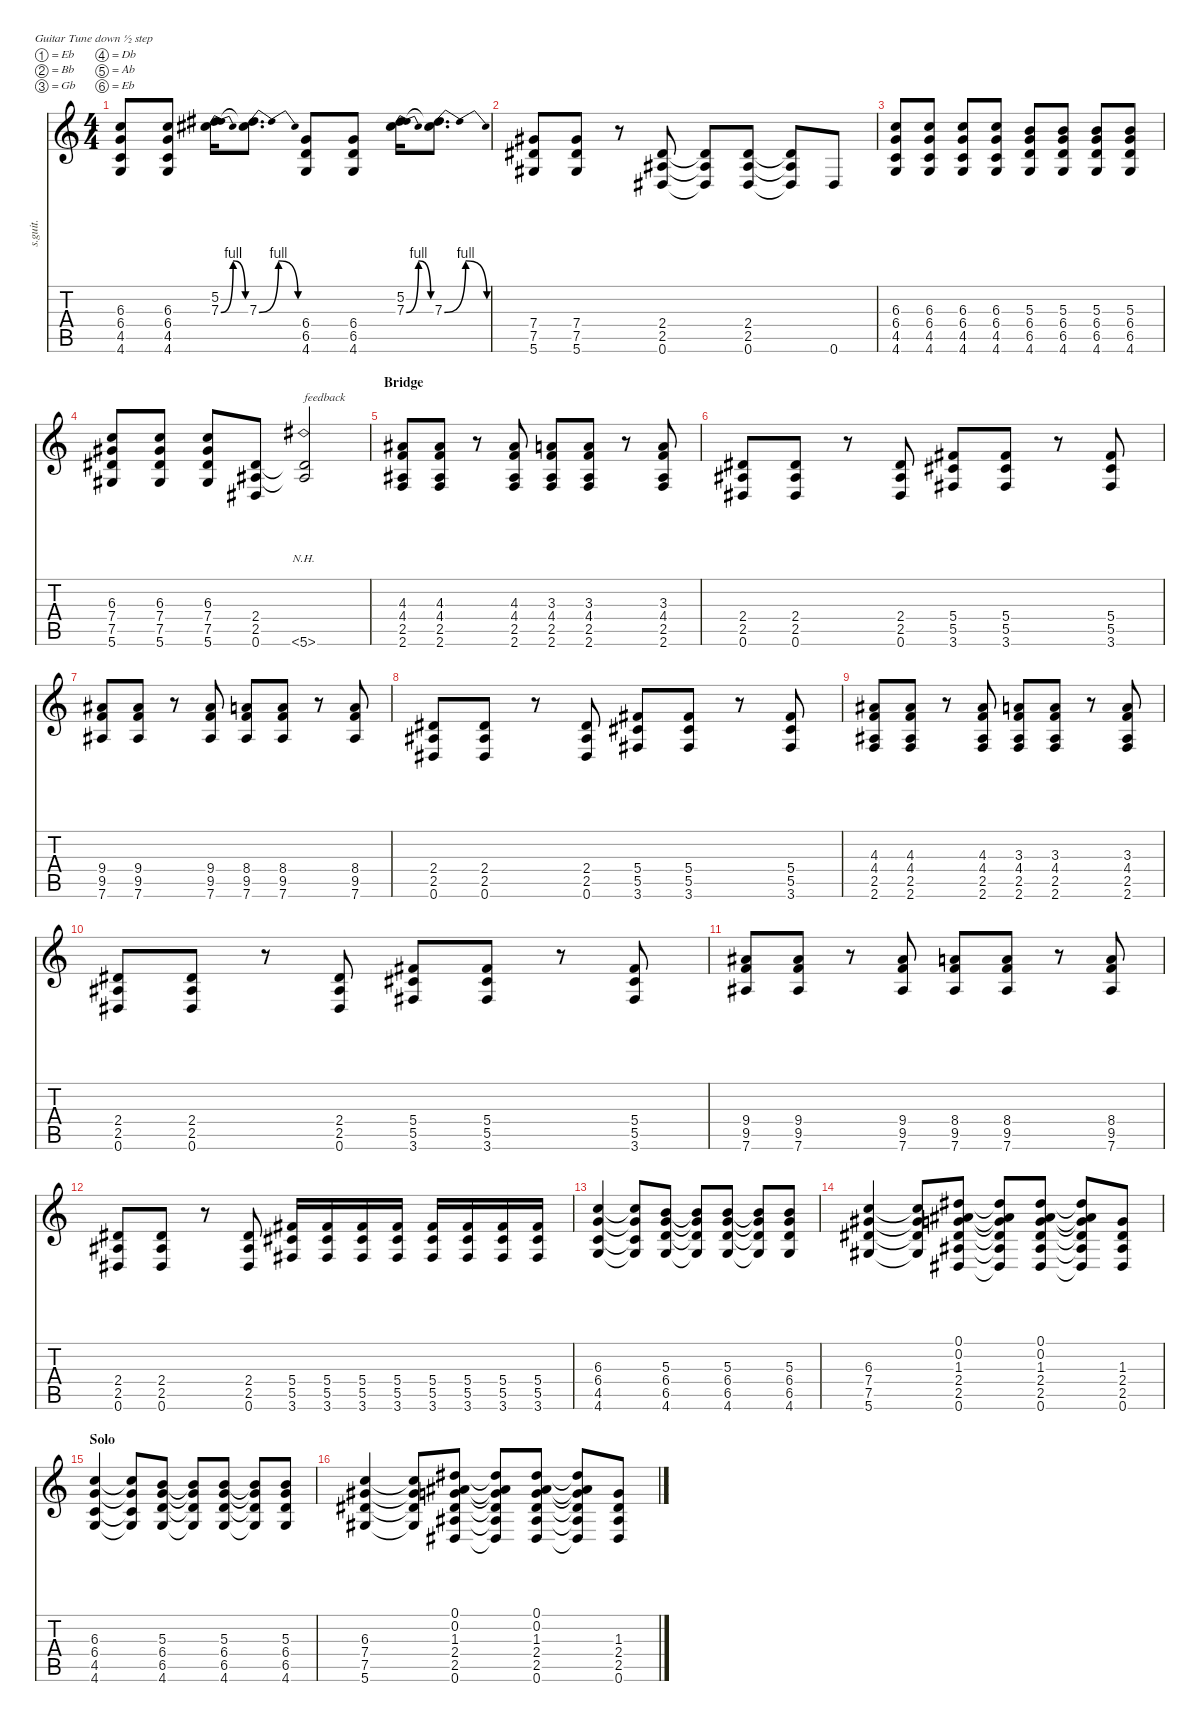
\defaultSystemsLayout 4
\hideDynamics
\bracketExtendMode nobrackets
\track ("Rhythm Guitar (Brian Bell)" "s.guit.") {instrument overdrivenguitar}
\staff {score tabs}
\tuning (Eb4 Bb3 Gb3 Db3 Ab2 Eb2)
\ts (4 4)
\tempo (76 hide)
\clef g2
\ks c
(6.3 6.4 4.5 4.6).8{lyrics (0 "") lyrics (1 "") lyrics (2 "") lyrics (3 "") lyrics (4 "") lyrics (5 "") lyrics (6 "") lyrics (7 "") lyrics (8 "") lyrics (9 "") dy f} (6.3 6.4 4.5 4.6).8{lyrics (0 "") lyrics (1 "") lyrics (2 "") lyrics (3 "") lyrics (4 "") lyrics (5 "") lyrics (6 "") lyrics (7 "") lyrics (8 "") lyrics (9 "")} (5.2{acc #} 7.3{be (bendrelease 0 0 30 4 30 4 60 0) acc #}).16{lyrics (0 "") lyrics (1 "") lyrics (2 "") lyrics (3 "") lyrics (4 "") lyrics (5 "") lyrics (6 "") lyrics (7 "") lyrics (8 "") lyrics (9 "")} (5.2{t acc #} 7.3{be (bendrelease 0 0 30 4 30 4 60 0) acc #}).8{d lyrics (0 "") lyrics (1 "") lyrics (2 "") lyrics (3 "") lyrics (4 "") lyrics (5 "") lyrics (6 "") lyrics (7 "") lyrics (8 "") lyrics (9 "")} (6.4 6.5 4.6).8{lyrics (0 "") lyrics (1 "") lyrics (2 "") lyrics (3 "") lyrics (4 "") lyrics (5 "") lyrics (6 "") lyrics (7 "") lyrics (8 "") lyrics (9 "")} (6.4 6.5 4.6).8{lyrics (0 "") lyrics (1 "") lyrics (2 "") lyrics (3 "") lyrics (4 "") lyrics (5 "") lyrics (6 "") lyrics (7 "") lyrics (8 "") lyrics (9 "")} (5.2{acc #} 7.3{be (bendrelease 0 0 30 4 30 4 60 0) acc #}).16{lyrics (0 "") lyrics (1 "") lyrics (2 "") lyrics (3 "") lyrics (4 "") lyrics (5 "") lyrics (6 "") lyrics (7 "") lyrics (8 "") lyrics (9 "")} (5.2{t acc #} 7.3{be (bendrelease 0 0 30 4 30 4 60 0) acc #}).8{d lyrics (0 "") lyrics (1 "") lyrics (2 "") lyrics (3 "") lyrics (4 "") lyrics (5 "") lyrics (6 "") lyrics (7 "") lyrics (8 "") lyrics (9 "")} |
(7.4{acc #} 7.5{acc #} 5.6{acc #}).8{lyrics (0 "") lyrics (1 "") lyrics (2 "") lyrics (3 "") lyrics (4 "") lyrics (5 "") lyrics (6 "") lyrics (7 "") lyrics (8 "") lyrics (9 "")} (7.4{acc #} 7.5{acc #} 5.6{acc #}).8{lyrics (0 "") lyrics (1 "") lyrics (2 "") lyrics (3 "") lyrics (4 "") lyrics (5 "") lyrics (6 "") lyrics (7 "") lyrics (8 "") lyrics (9 "")} r.8 (2.4{acc #} 2.5{acc #} 0.6{acc #}).8{lyrics (0 "") lyrics (1 "") lyrics (2 "") lyrics (3 "") lyrics (4 "") lyrics (5 "") lyrics (6 "") lyrics (7 "") lyrics (8 "") lyrics (9 "")} (2.4{t acc #} 2.5{t acc #} 0.6{t acc #}).8{lyrics (0 "") lyrics (1 "") lyrics (2 "") lyrics (3 "") lyrics (4 "") lyrics (5 "") lyrics (6 "") lyrics (7 "") lyrics (8 "") lyrics (9 "")} (2.4{acc #} 2.5{acc #} 0.6{acc #}).8{lyrics (0 "") lyrics (1 "") lyrics (2 "") lyrics (3 "") lyrics (4 "") lyrics (5 "") lyrics (6 "") lyrics (7 "") lyrics (8 "") lyrics (9 "")} (2.4{t acc #} 2.5{t acc #} 0.6{t acc #}).8{lyrics (0 "") lyrics (1 "") lyrics (2 "") lyrics (3 "") lyrics (4 "") lyrics (5 "") lyrics (6 "") lyrics (7 "") lyrics (8 "") lyrics (9 "")} 0.6{acc #}.8{lyrics (0 "") lyrics (1 "") lyrics (2 "") lyrics (3 "") lyrics (4 "") lyrics (5 "") lyrics (6 "") lyrics (7 "") lyrics (8 "") lyrics (9 "")} |
(6.3 6.4 4.5 4.6).8{lyrics (0 "") lyrics (1 "") lyrics (2 "") lyrics (3 "") lyrics (4 "") lyrics (5 "") lyrics (6 "") lyrics (7 "") lyrics (8 "") lyrics (9 "")} (6.3 6.4 4.5 4.6).8{lyrics (0 "") lyrics (1 "") lyrics (2 "") lyrics (3 "") lyrics (4 "") lyrics (5 "") lyrics (6 "") lyrics (7 "") lyrics (8 "") lyrics (9 "")} (6.3 6.4 4.5 4.6).8{lyrics (0 "") lyrics (1 "") lyrics (2 "") lyrics (3 "") lyrics (4 "") lyrics (5 "") lyrics (6 "") lyrics (7 "") lyrics (8 "") lyrics (9 "")} (6.3 6.4 4.5 4.6).8{lyrics (0 "") lyrics (1 "") lyrics (2 "") lyrics (3 "") lyrics (4 "") lyrics (5 "") lyrics (6 "") lyrics (7 "") lyrics (8 "") lyrics (9 "")} (5.3 6.4 6.5 4.6).8{lyrics (0 "") lyrics (1 "") lyrics (2 "") lyrics (3 "") lyrics (4 "") lyrics (5 "") lyrics (6 "") lyrics (7 "") lyrics (8 "") lyrics (9 "")} (5.3 6.4 6.5 4.6).8{lyrics (0 "") lyrics (1 "") lyrics (2 "") lyrics (3 "") lyrics (4 "") lyrics (5 "") lyrics (6 "") lyrics (7 "") lyrics (8 "") lyrics (9 "")} (5.3 6.4 6.5 4.6).8{lyrics (0 "") lyrics (1 "") lyrics (2 "") lyrics (3 "") lyrics (4 "") lyrics (5 "") lyrics (6 "") lyrics (7 "") lyrics (8 "") lyrics (9 "")} (5.3 6.4 6.5 4.6).8{lyrics (0 "") lyrics (1 "") lyrics (2 "") lyrics (3 "") lyrics (4 "") lyrics (5 "") lyrics (6 "") lyrics (7 "") lyrics (8 "") lyrics (9 "")} |
(6.3 7.4{acc #} 7.5{acc #} 5.6{acc #}).8{lyrics (0 "") lyrics (1 "") lyrics (2 "") lyrics (3 "") lyrics (4 "") lyrics (5 "") lyrics (6 "") lyrics (7 "") lyrics (8 "") lyrics (9 "")} (6.3 7.4{acc #} 7.5{acc #} 5.6{acc #}).8{lyrics (0 "") lyrics (1 "") lyrics (2 "") lyrics (3 "") lyrics (4 "") lyrics (5 "") lyrics (6 "") lyrics (7 "") lyrics (8 "") lyrics (9 "")} (6.3 7.4{acc #} 7.5{acc #} 5.6{acc #}).8{lyrics (0 "") lyrics (1 "") lyrics (2 "") lyrics (3 "") lyrics (4 "") lyrics (5 "") lyrics (6 "") lyrics (7 "") lyrics (8 "") lyrics (9 "")} (2.4{acc #} 2.5{acc #} 0.6{acc #}).8{lyrics (0 "") lyrics (1 "") lyrics (2 "") lyrics (3 "") lyrics (4 "") lyrics (5 "") lyrics (6 "") lyrics (7 "") lyrics (8 "") lyrics (9 "")} (2.4{t acc #} 2.5{t acc #} 5.6{nh acc #}).2{txt "feedback" lyrics (0 "") lyrics (1 "") lyrics (2 "") lyrics (3 "") lyrics (4 "") lyrics (5 "") lyrics (6 "") lyrics (7 "") lyrics (8 "") lyrics (9 "")} |
\section ("" "Bridge")
(4.3{acc #} 4.4 2.5{acc #} 2.6).8{lyrics (0 "") lyrics (1 "") lyrics (2 "") lyrics (3 "") lyrics (4 "") lyrics (5 "") lyrics (6 "") lyrics (7 "") lyrics (8 "") lyrics (9 "")} (4.3{acc #} 4.4 2.5{acc #} 2.6).8{lyrics (0 "") lyrics (1 "") lyrics (2 "") lyrics (3 "") lyrics (4 "") lyrics (5 "") lyrics (6 "") lyrics (7 "") lyrics (8 "") lyrics (9 "")} r.8 (4.3{acc #} 4.4 2.5{acc #} 2.6).8{lyrics (0 "") lyrics (1 "") lyrics (2 "") lyrics (3 "") lyrics (4 "") lyrics (5 "") lyrics (6 "") lyrics (7 "") lyrics (8 "") lyrics (9 "")} (3.3 4.4 2.5{acc #} 2.6).8{lyrics (0 "") lyrics (1 "") lyrics (2 "") lyrics (3 "") lyrics (4 "") lyrics (5 "") lyrics (6 "") lyrics (7 "") lyrics (8 "") lyrics (9 "")} (3.3 4.4 2.5{acc #} 2.6).8{lyrics (0 "") lyrics (1 "") lyrics (2 "") lyrics (3 "") lyrics (4 "") lyrics (5 "") lyrics (6 "") lyrics (7 "") lyrics (8 "") lyrics (9 "")} r.8 (3.3 4.4 2.5{acc #} 2.6).8{lyrics (0 "") lyrics (1 "") lyrics (2 "") lyrics (3 "") lyrics (4 "") lyrics (5 "") lyrics (6 "") lyrics (7 "") lyrics (8 "") lyrics (9 "")} |
(2.4{acc #} 2.5{acc #} 0.6{acc #}).8{lyrics (0 "") lyrics (1 "") lyrics (2 "") lyrics (3 "") lyrics (4 "") lyrics (5 "") lyrics (6 "") lyrics (7 "") lyrics (8 "") lyrics (9 "")} (2.4{acc #} 2.5{acc #} 0.6{acc #}).8{lyrics (0 "") lyrics (1 "") lyrics (2 "") lyrics (3 "") lyrics (4 "") lyrics (5 "") lyrics (6 "") lyrics (7 "") lyrics (8 "") lyrics (9 "")} r.8 (2.4{acc #} 2.5{acc #} 0.6{acc #}).8{lyrics (0 "") lyrics (1 "") lyrics (2 "") lyrics (3 "") lyrics (4 "") lyrics (5 "") lyrics (6 "") lyrics (7 "") lyrics (8 "") lyrics (9 "")} (5.4{acc #} 5.5{acc #} 3.6{acc #}).8{lyrics (0 "") lyrics (1 "") lyrics (2 "") lyrics (3 "") lyrics (4 "") lyrics (5 "") lyrics (6 "") lyrics (7 "") lyrics (8 "") lyrics (9 "")} (5.4{acc #} 5.5{acc #} 3.6{acc #}).8{lyrics (0 "") lyrics (1 "") lyrics (2 "") lyrics (3 "") lyrics (4 "") lyrics (5 "") lyrics (6 "") lyrics (7 "") lyrics (8 "") lyrics (9 "")} r.8 (5.4{acc #} 5.5{acc #} 3.6{acc #}).8{lyrics (0 "") lyrics (1 "") lyrics (2 "") lyrics (3 "") lyrics (4 "") lyrics (5 "") lyrics (6 "") lyrics (7 "") lyrics (8 "") lyrics (9 "")} |
(9.4{acc #} 9.5 7.6{acc #}).8{lyrics (0 "") lyrics (1 "") lyrics (2 "") lyrics (3 "") lyrics (4 "") lyrics (5 "") lyrics (6 "") lyrics (7 "") lyrics (8 "") lyrics (9 "")} (9.4{acc #} 9.5 7.6{acc #}).8{lyrics (0 "") lyrics (1 "") lyrics (2 "") lyrics (3 "") lyrics (4 "") lyrics (5 "") lyrics (6 "") lyrics (7 "") lyrics (8 "") lyrics (9 "")} r.8 (9.4{acc #} 9.5 7.6{acc #}).8{lyrics (0 "") lyrics (1 "") lyrics (2 "") lyrics (3 "") lyrics (4 "") lyrics (5 "") lyrics (6 "") lyrics (7 "") lyrics (8 "") lyrics (9 "")} (8.4 9.5 7.6{acc #}).8{lyrics (0 "") lyrics (1 "") lyrics (2 "") lyrics (3 "") lyrics (4 "") lyrics (5 "") lyrics (6 "") lyrics (7 "") lyrics (8 "") lyrics (9 "")} (8.4 9.5 7.6{acc #}).8{lyrics (0 "") lyrics (1 "") lyrics (2 "") lyrics (3 "") lyrics (4 "") lyrics (5 "") lyrics (6 "") lyrics (7 "") lyrics (8 "") lyrics (9 "")} r.8 (8.4 9.5 7.6{acc #}).8{lyrics (0 "") lyrics (1 "") lyrics (2 "") lyrics (3 "") lyrics (4 "") lyrics (5 "") lyrics (6 "") lyrics (7 "") lyrics (8 "") lyrics (9 "")} |
(2.4{acc #} 2.5{acc #} 0.6{acc #}).8{lyrics (0 "") lyrics (1 "") lyrics (2 "") lyrics (3 "") lyrics (4 "") lyrics (5 "") lyrics (6 "") lyrics (7 "") lyrics (8 "") lyrics (9 "")} (2.4{acc #} 2.5{acc #} 0.6{acc #}).8{lyrics (0 "") lyrics (1 "") lyrics (2 "") lyrics (3 "") lyrics (4 "") lyrics (5 "") lyrics (6 "") lyrics (7 "") lyrics (8 "") lyrics (9 "")} r.8 (2.4{acc #} 2.5{acc #} 0.6{acc #}).8{lyrics (0 "") lyrics (1 "") lyrics (2 "") lyrics (3 "") lyrics (4 "") lyrics (5 "") lyrics (6 "") lyrics (7 "") lyrics (8 "") lyrics (9 "")} (5.4{acc #} 5.5{acc #} 3.6{acc #}).8{lyrics (0 "") lyrics (1 "") lyrics (2 "") lyrics (3 "") lyrics (4 "") lyrics (5 "") lyrics (6 "") lyrics (7 "") lyrics (8 "") lyrics (9 "")} (5.4{acc #} 5.5{acc #} 3.6{acc #}).8{lyrics (0 "") lyrics (1 "") lyrics (2 "") lyrics (3 "") lyrics (4 "") lyrics (5 "") lyrics (6 "") lyrics (7 "") lyrics (8 "") lyrics (9 "")} r.8 (5.4{acc #} 5.5{acc #} 3.6{acc #}).8{lyrics (0 "") lyrics (1 "") lyrics (2 "") lyrics (3 "") lyrics (4 "") lyrics (5 "") lyrics (6 "") lyrics (7 "") lyrics (8 "") lyrics (9 "")} |
(4.3{acc #} 4.4 2.5{acc #} 2.6).8{lyrics (0 "") lyrics (1 "") lyrics (2 "") lyrics (3 "") lyrics (4 "") lyrics (5 "") lyrics (6 "") lyrics (7 "") lyrics (8 "") lyrics (9 "")} (4.3{acc #} 4.4 2.5{acc #} 2.6).8{lyrics (0 "") lyrics (1 "") lyrics (2 "") lyrics (3 "") lyrics (4 "") lyrics (5 "") lyrics (6 "") lyrics (7 "") lyrics (8 "") lyrics (9 "")} r.8 (4.3{acc #} 4.4 2.5{acc #} 2.6).8{lyrics (0 "") lyrics (1 "") lyrics (2 "") lyrics (3 "") lyrics (4 "") lyrics (5 "") lyrics (6 "") lyrics (7 "") lyrics (8 "") lyrics (9 "")} (3.3 4.4 2.5{acc #} 2.6).8{lyrics (0 "") lyrics (1 "") lyrics (2 "") lyrics (3 "") lyrics (4 "") lyrics (5 "") lyrics (6 "") lyrics (7 "") lyrics (8 "") lyrics (9 "")} (3.3 4.4 2.5{acc #} 2.6).8{lyrics (0 "") lyrics (1 "") lyrics (2 "") lyrics (3 "") lyrics (4 "") lyrics (5 "") lyrics (6 "") lyrics (7 "") lyrics (8 "") lyrics (9 "")} r.8 (3.3 4.4 2.5{acc #} 2.6).8{lyrics (0 "") lyrics (1 "") lyrics (2 "") lyrics (3 "") lyrics (4 "") lyrics (5 "") lyrics (6 "") lyrics (7 "") lyrics (8 "") lyrics (9 "")} |
(2.4{acc #} 2.5{acc #} 0.6{acc #}).8{lyrics (0 "") lyrics (1 "") lyrics (2 "") lyrics (3 "") lyrics (4 "") lyrics (5 "") lyrics (6 "") lyrics (7 "") lyrics (8 "") lyrics (9 "")} (2.4{acc #} 2.5{acc #} 0.6{acc #}).8{lyrics (0 "") lyrics (1 "") lyrics (2 "") lyrics (3 "") lyrics (4 "") lyrics (5 "") lyrics (6 "") lyrics (7 "") lyrics (8 "") lyrics (9 "")} r.8 (2.4{acc #} 2.5{acc #} 0.6{acc #}).8{lyrics (0 "") lyrics (1 "") lyrics (2 "") lyrics (3 "") lyrics (4 "") lyrics (5 "") lyrics (6 "") lyrics (7 "") lyrics (8 "") lyrics (9 "")} (5.4{acc #} 5.5{acc #} 3.6{acc #}).8{lyrics (0 "") lyrics (1 "") lyrics (2 "") lyrics (3 "") lyrics (4 "") lyrics (5 "") lyrics (6 "") lyrics (7 "") lyrics (8 "") lyrics (9 "")} (5.4{acc #} 5.5{acc #} 3.6{acc #}).8{lyrics (0 "") lyrics (1 "") lyrics (2 "") lyrics (3 "") lyrics (4 "") lyrics (5 "") lyrics (6 "") lyrics (7 "") lyrics (8 "") lyrics (9 "")} r.8 (5.4{acc #} 5.5{acc #} 3.6{acc #}).8{lyrics (0 "") lyrics (1 "") lyrics (2 "") lyrics (3 "") lyrics (4 "") lyrics (5 "") lyrics (6 "") lyrics (7 "") lyrics (8 "") lyrics (9 "")} |
(9.4{acc #} 9.5 7.6{acc #}).8{lyrics (0 "") lyrics (1 "") lyrics (2 "") lyrics (3 "") lyrics (4 "") lyrics (5 "") lyrics (6 "") lyrics (7 "") lyrics (8 "") lyrics (9 "")} (9.4{acc #} 9.5 7.6{acc #}).8{lyrics (0 "") lyrics (1 "") lyrics (2 "") lyrics (3 "") lyrics (4 "") lyrics (5 "") lyrics (6 "") lyrics (7 "") lyrics (8 "") lyrics (9 "")} r.8 (9.4{acc #} 9.5 7.6{acc #}).8{lyrics (0 "") lyrics (1 "") lyrics (2 "") lyrics (3 "") lyrics (4 "") lyrics (5 "") lyrics (6 "") lyrics (7 "") lyrics (8 "") lyrics (9 "")} (8.4 9.5 7.6{acc #}).8{lyrics (0 "") lyrics (1 "") lyrics (2 "") lyrics (3 "") lyrics (4 "") lyrics (5 "") lyrics (6 "") lyrics (7 "") lyrics (8 "") lyrics (9 "")} (8.4 9.5 7.6{acc #}).8{lyrics (0 "") lyrics (1 "") lyrics (2 "") lyrics (3 "") lyrics (4 "") lyrics (5 "") lyrics (6 "") lyrics (7 "") lyrics (8 "") lyrics (9 "")} r.8 (8.4 9.5 7.6{acc #}).8{lyrics (0 "") lyrics (1 "") lyrics (2 "") lyrics (3 "") lyrics (4 "") lyrics (5 "") lyrics (6 "") lyrics (7 "") lyrics (8 "") lyrics (9 "")} |
(2.4{acc #} 2.5{acc #} 0.6{acc #}).8{lyrics (0 "") lyrics (1 "") lyrics (2 "") lyrics (3 "") lyrics (4 "") lyrics (5 "") lyrics (6 "") lyrics (7 "") lyrics (8 "") lyrics (9 "")} (2.4{acc #} 2.5{acc #} 0.6{acc #}).8{lyrics (0 "") lyrics (1 "") lyrics (2 "") lyrics (3 "") lyrics (4 "") lyrics (5 "") lyrics (6 "") lyrics (7 "") lyrics (8 "") lyrics (9 "")} r.8 (2.4{acc #} 2.5{acc #} 0.6{acc #}).8{lyrics (0 "") lyrics (1 "") lyrics (2 "") lyrics (3 "") lyrics (4 "") lyrics (5 "") lyrics (6 "") lyrics (7 "") lyrics (8 "") lyrics (9 "")} (5.4{acc #} 5.5{acc #} 3.6{acc #}).16{lyrics (0 "") lyrics (1 "") lyrics (2 "") lyrics (3 "") lyrics (4 "") lyrics (5 "") lyrics (6 "") lyrics (7 "") lyrics (8 "") lyrics (9 "")} (5.4{acc #} 5.5{acc #} 3.6{acc #}).16{lyrics (0 "") lyrics (1 "") lyrics (2 "") lyrics (3 "") lyrics (4 "") lyrics (5 "") lyrics (6 "") lyrics (7 "") lyrics (8 "") lyrics (9 "")} (5.4{acc #} 5.5{acc #} 3.6{acc #}).16{lyrics (0 "") lyrics (1 "") lyrics (2 "") lyrics (3 "") lyrics (4 "") lyrics (5 "") lyrics (6 "") lyrics (7 "") lyrics (8 "") lyrics (9 "")} (5.4{acc #} 5.5{acc #} 3.6{acc #}).16{lyrics (0 "") lyrics (1 "") lyrics (2 "") lyrics (3 "") lyrics (4 "") lyrics (5 "") lyrics (6 "") lyrics (7 "") lyrics (8 "") lyrics (9 "")} (5.4{acc #} 5.5{acc #} 3.6{acc #}).16{lyrics (0 "") lyrics (1 "") lyrics (2 "") lyrics (3 "") lyrics (4 "") lyrics (5 "") lyrics (6 "") lyrics (7 "") lyrics (8 "") lyrics (9 "")} (5.4{acc #} 5.5{acc #} 3.6{acc #}).16{lyrics (0 "") lyrics (1 "") lyrics (2 "") lyrics (3 "") lyrics (4 "") lyrics (5 "") lyrics (6 "") lyrics (7 "") lyrics (8 "") lyrics (9 "")} (5.4{acc #} 5.5{acc #} 3.6{acc #}).16{lyrics (0 "") lyrics (1 "") lyrics (2 "") lyrics (3 "") lyrics (4 "") lyrics (5 "") lyrics (6 "") lyrics (7 "") lyrics (8 "") lyrics (9 "")} (5.4{acc #} 5.5{acc #} 3.6{acc #}).16{lyrics (0 "") lyrics (1 "") lyrics (2 "") lyrics (3 "") lyrics (4 "") lyrics (5 "") lyrics (6 "") lyrics (7 "") lyrics (8 "") lyrics (9 "")} |
(6.3 6.4 4.5 4.6).4{lyrics (0 "") lyrics (1 "") lyrics (2 "") lyrics (3 "") lyrics (4 "") lyrics (5 "") lyrics (6 "") lyrics (7 "") lyrics (8 "") lyrics (9 "")} (6.3{t} 6.4{t} 4.5{t} 4.6{t}).8{lyrics (0 "") lyrics (1 "") lyrics (2 "") lyrics (3 "") lyrics (4 "") lyrics (5 "") lyrics (6 "") lyrics (7 "") lyrics (8 "") lyrics (9 "")} (5.3 6.4 6.5 4.6).8{lyrics (0 "") lyrics (1 "") lyrics (2 "") lyrics (3 "") lyrics (4 "") lyrics (5 "") lyrics (6 "") lyrics (7 "") lyrics (8 "") lyrics (9 "")} (5.3{t} 6.4{t} 6.5{t} 4.6{t}).8{lyrics (0 "") lyrics (1 "") lyrics (2 "") lyrics (3 "") lyrics (4 "") lyrics (5 "") lyrics (6 "") lyrics (7 "") lyrics (8 "") lyrics (9 "")} (5.3 6.4 6.5 4.6).8{lyrics (0 "") lyrics (1 "") lyrics (2 "") lyrics (3 "") lyrics (4 "") lyrics (5 "") lyrics (6 "") lyrics (7 "") lyrics (8 "") lyrics (9 "")} (5.3{t} 6.4{t} 6.5{t} 4.6{t}).8{lyrics (0 "") lyrics (1 "") lyrics (2 "") lyrics (3 "") lyrics (4 "") lyrics (5 "") lyrics (6 "") lyrics (7 "") lyrics (8 "") lyrics (9 "")} (5.3 6.4 6.5 4.6).8{lyrics (0 "") lyrics (1 "") lyrics (2 "") lyrics (3 "") lyrics (4 "") lyrics (5 "") lyrics (6 "") lyrics (7 "") lyrics (8 "") lyrics (9 "")} |
(6.3 7.4{acc #} 7.5{acc #} 5.6{acc #}).4{lyrics (0 "") lyrics (1 "") lyrics (2 "") lyrics (3 "") lyrics (4 "") lyrics (5 "") lyrics (6 "") lyrics (7 "") lyrics (8 "") lyrics (9 "")} (6.3{t} 7.4{t acc #} 7.5{t acc #} 5.6{t acc #}).8{lyrics (0 "") lyrics (1 "") lyrics (2 "") lyrics (3 "") lyrics (4 "") lyrics (5 "") lyrics (6 "") lyrics (7 "") lyrics (8 "") lyrics (9 "")} (0.1{acc #} 0.2{acc #} 1.3 2.4{acc #} 2.5{acc #} 0.6{acc #}).8{lyrics (0 "") lyrics (1 "") lyrics (2 "") lyrics (3 "") lyrics (4 "") lyrics (5 "") lyrics (6 "") lyrics (7 "") lyrics (8 "") lyrics (9 "")} (0.1{t acc #} 0.2{t acc #} 1.3{t} 2.4{t acc #} 2.5{t acc #} 0.6{t acc #}).8{lyrics (0 "") lyrics (1 "") lyrics (2 "") lyrics (3 "") lyrics (4 "") lyrics (5 "") lyrics (6 "") lyrics (7 "") lyrics (8 "") lyrics (9 "")} (0.1{acc #} 0.2{acc #} 1.3 2.4{acc #} 2.5{acc #} 0.6{acc #}).8{lyrics (0 "") lyrics (1 "") lyrics (2 "") lyrics (3 "") lyrics (4 "") lyrics (5 "") lyrics (6 "") lyrics (7 "") lyrics (8 "") lyrics (9 "")} (0.1{t acc #} 0.2{t acc #} 1.3{t} 2.4{t acc #} 2.5{t acc #} 0.6{t acc #}).8{lyrics (0 "") lyrics (1 "") lyrics (2 "") lyrics (3 "") lyrics (4 "") lyrics (5 "") lyrics (6 "") lyrics (7 "") lyrics (8 "") lyrics (9 "")} (1.3 2.4{acc #} 2.5{acc #} 0.6{acc #}).8{lyrics (0 "") lyrics (1 "") lyrics (2 "") lyrics (3 "") lyrics (4 "") lyrics (5 "") lyrics (6 "") lyrics (7 "") lyrics (8 "") lyrics (9 "")} |
\section ("" "Solo")
(6.3 6.4 4.5 4.6).4{lyrics (0 "") lyrics (1 "") lyrics (2 "") lyrics (3 "") lyrics (4 "") lyrics (5 "") lyrics (6 "") lyrics (7 "") lyrics (8 "") lyrics (9 "")} (6.3{t} 6.4{t} 4.5{t} 4.6{t}).8{lyrics (0 "") lyrics (1 "") lyrics (2 "") lyrics (3 "") lyrics (4 "") lyrics (5 "") lyrics (6 "") lyrics (7 "") lyrics (8 "") lyrics (9 "")} (5.3 6.4 6.5 4.6).8{lyrics (0 "") lyrics (1 "") lyrics (2 "") lyrics (3 "") lyrics (4 "") lyrics (5 "") lyrics (6 "") lyrics (7 "") lyrics (8 "") lyrics (9 "")} (5.3{t} 6.4{t} 6.5{t} 4.6{t}).8{lyrics (0 "") lyrics (1 "") lyrics (2 "") lyrics (3 "") lyrics (4 "") lyrics (5 "") lyrics (6 "") lyrics (7 "") lyrics (8 "") lyrics (9 "")} (5.3 6.4 6.5 4.6).8{lyrics (0 "") lyrics (1 "") lyrics (2 "") lyrics (3 "") lyrics (4 "") lyrics (5 "") lyrics (6 "") lyrics (7 "") lyrics (8 "") lyrics (9 "")} (5.3{t} 6.4{t} 6.5{t} 4.6{t}).8{lyrics (0 "") lyrics (1 "") lyrics (2 "") lyrics (3 "") lyrics (4 "") lyrics (5 "") lyrics (6 "") lyrics (7 "") lyrics (8 "") lyrics (9 "")} (5.3 6.4 6.5 4.6).8{lyrics (0 "") lyrics (1 "") lyrics (2 "") lyrics (3 "") lyrics (4 "") lyrics (5 "") lyrics (6 "") lyrics (7 "") lyrics (8 "") lyrics (9 "")} |
(6.3 7.4{acc #} 7.5{acc #} 5.6{acc #}).4{lyrics (0 "") lyrics (1 "") lyrics (2 "") lyrics (3 "") lyrics (4 "") lyrics (5 "") lyrics (6 "") lyrics (7 "") lyrics (8 "") lyrics (9 "")} (6.3{t} 7.4{t acc #} 7.5{t acc #} 5.6{t acc #}).8{lyrics (0 "") lyrics (1 "") lyrics (2 "") lyrics (3 "") lyrics (4 "") lyrics (5 "") lyrics (6 "") lyrics (7 "") lyrics (8 "") lyrics (9 "")} (0.1{acc #} 0.2{acc #} 1.3 2.4{acc #} 2.5{acc #} 0.6{acc #}).8{lyrics (0 "") lyrics (1 "") lyrics (2 "") lyrics (3 "") lyrics (4 "") lyrics (5 "") lyrics (6 "") lyrics (7 "") lyrics (8 "") lyrics (9 "")} (0.1{t acc #} 0.2{t acc #} 1.3{t} 2.4{t acc #} 2.5{t acc #} 0.6{t acc #}).8{lyrics (0 "") lyrics (1 "") lyrics (2 "") lyrics (3 "") lyrics (4 "") lyrics (5 "") lyrics (6 "") lyrics (7 "") lyrics (8 "") lyrics (9 "")} (0.1{acc #} 0.2{acc #} 1.3 2.4{acc #} 2.5{acc #} 0.6{acc #}).8{lyrics (0 "") lyrics (1 "") lyrics (2 "") lyrics (3 "") lyrics (4 "") lyrics (5 "") lyrics (6 "") lyrics (7 "") lyrics (8 "") lyrics (9 "")} (0.1{t acc #} 0.2{t acc #} 1.3{t} 2.4{t acc #} 2.5{t acc #} 0.6{t acc #}).8{lyrics (0 "") lyrics (1 "") lyrics (2 "") lyrics (3 "") lyrics (4 "") lyrics (5 "") lyrics (6 "") lyrics (7 "") lyrics (8 "") lyrics (9 "")} (1.3 2.4{acc #} 2.5{acc #} 0.6{acc #}).8{lyrics (0 "") lyrics (1 "") lyrics (2 "") lyrics (3 "") lyrics (4 "") lyrics (5 "") lyrics (6 "") lyrics (7 "") lyrics (8 "") lyrics (9 "")}
